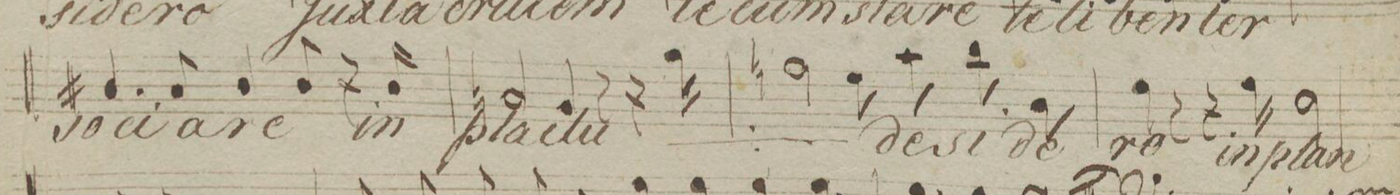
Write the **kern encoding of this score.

**kern	**text	**dynam
*I"Bas.	*	*
*clefF4	*	*
*k[b-e-a-]	*	*
*met(c)	*	*
*M4/4	*	*
4.C#X/	so-	.
8C#/	-ci-	.
4D/	-a-	.
8D/	-re	.
16r	.	.
16D/	in	.
=36	=36	=36
2Cn/	pla-	.
4BB-/	-ctu	.
*	*ij	*
8r	.	.
16r	.	.
16B-\	in	.
*2\right	*	*
=37	=37	=37
2An\	pla-	.
8G\	-ctu	.
*	*Xij	*
8c\	de-	.
8d\	-si-	.
8D\	-de-	.
=38	=38	=38
4G\	-ro	.
8r	.	.
16r	.	.
16G\	in	.
2E-\	plan-	.
=39	=39	=39
*-	*-	*-
